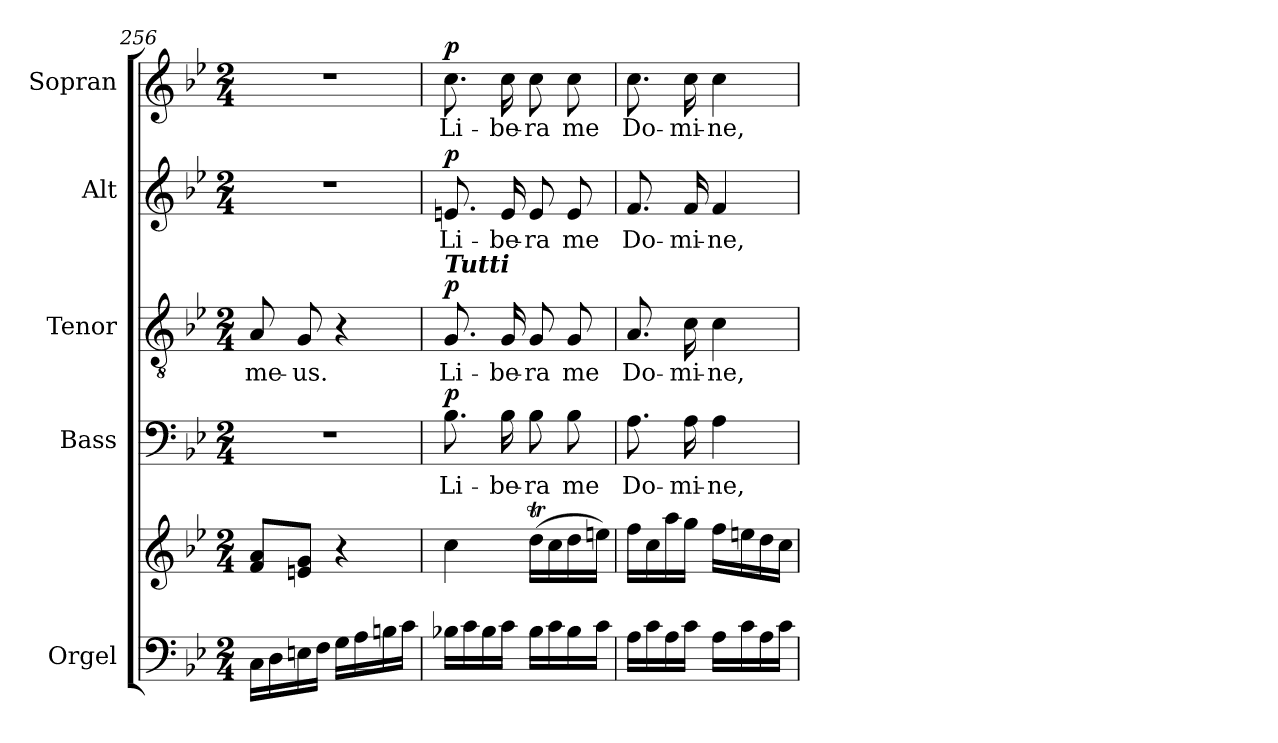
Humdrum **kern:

**kern	**kern	**kern	**text	**dynam	**kern	**text	**dynam	**kern	**text	**dynam	**kern	**text	**dynam
*part5	*part5	*part4	*part4	*part4	*part3	*part3	*part3	*part2	*part2	*part2	*part1	*part1	*part1
*staff6	*staff5	*staff4	*staff4	*staff4	*staff3	*staff3	*staff3	*staff2	*staff2	*staff2	*staff1	*staff1	*staff1
*I"Orgel	*	*I"Bass	*	*	*I"Tenor	*	*	*I"Alt	*	*	*I"Sopran	*	*
*I'Org.	*	*I'B.	*	*	*I'T.	*	*	*I'A.	*	*	*I'S.	*	*
*clefF4	*clefG2	*clefF4	*	*	*clefGv2	*	*	*clefG2	*	*	*clefG2	*	*
*k[b-e-]	*k[b-e-]	*k[b-e-]	*	*	*k[b-e-]	*	*	*k[b-e-]	*	*	*k[b-e-]	*	*
*B-:	*B-:	*B-:	*	*	*B-:	*	*	*B-:	*	*	*B-:	*	*
*M2/4	*M2/4	*M2/4	*	*	*M2/4	*	*	*M2/4	*	*	*M2/4	*	*
=256	=256	=256	=256	=256	=256	=256	=256	=256	=256	=256	=256	=256	=256
!	!	!	!	!	!	!LO:LY:b	!	!	!	!	!	!	!
16C\LL	8f/ 8a/L	2r	.	.	8A/	me-	.	2r	.	.	2r	.	.
16D\	.	.	.	.	.	.	.	.	.	.	.	.	.
!	!	!	!	!	!	!LO:LY:b	!	!	!	!	!	!	!
16En\	8en/ 8g/J	.	.	.	8G/	-us.	.	.	.	.	.	.	.
16F\JJ	.	.	.	.	.	.	.	.	.	.	.	.	.
16G\LL	4r	.	.	.	4r	.	.	.	.	.	.	.	.
16A\	.	.	.	.	.	.	.	.	.	.	.	.	.
16Bn\	.	.	.	.	.	.	.	.	.	.	.	.	.
16c\JJ	.	.	.	.	.	.	.	.	.	.	.	.	.
=257	=257	=257	=257	=257	=257	=257	=257	=257	=257	=257	=257	=257	=257
!	!	!	!	!	!LO:TX:a:Bi:t=Tutti	!	!	!	!	!	!	!	!
!	!	!	!LO:LY:b	!LO:DY:a	!	!LO:LY:b	!LO:DY:a	!	!LO:LY:b	!LO:DY:a	!	!LO:LY:b	!LO:DY:a
16B-X\LL	4cc\	8.B-\	Li-	p	8.G/	Li-	p	8.en/	Li-	p	8.cc\	Li-	p
16c\	.	.	.	.	.	.	.	.	.	.	.	.	.
16B-\	.	.	.	.	.	.	.	.	.	.	.	.	.
!	!	!	!LO:LY:b	!	!	!LO:LY:b	!	!	!LO:LY:b	!	!	!LO:LY:b	!
16c\JJ	.	16B-\	-be-	.	16G/	-be-	.	16e/	-be-	.	16cc\	-be-	.
!	!	!	!LO:LY:b	!	!	!LO:LY:b	!	!	!LO:LY:b	!	!	!LO:LY:b	!
16B-\LL	(>16ddt\LL	8B-\	-ra	.	8G/	-ra	.	8e/	-ra	.	8cc\	-ra	.
16c\	16cc\	.	.	.	.	.	.	.	.	.	.	.	.
!	!	!	!LO:LY:b	!	!	!LO:LY:b	!	!	!LO:LY:b	!	!	!LO:LY:b	!
16B-\	16dd\	8B-\	me	.	8G/	me	.	8e/	me	.	8cc\	me	.
16c\JJ	16een\JJ)	.	.	.	.	.	.	.	.	.	.	.	.
=258	=258	=258	=258	=258	=258	=258	=258	=258	=258	=258	=258	=258	=258
!	!	!	!LO:LY:b	!	!	!LO:LY:b	!	!	!LO:LY:b	!	!	!LO:LY:b	!
16A\LL	16ff\LL	8.A\	Do-	.	8.A/	Do-	.	8.f/	Do-	.	8.cc\	Do-	.
16c\	16cc\	.	.	.	.	.	.	.	.	.	.	.	.
16A\	16aa\	.	.	.	.	.	.	.	.	.	.	.	.
!	!	!	!LO:LY:b	!	!	!LO:LY:b	!	!	!LO:LY:b	!	!	!LO:LY:b	!
16c\JJ	16gg\JJ	16A\	-mi-	.	16c\	-mi-	.	16f/	-mi-	.	16cc\	-mi-	.
!	!	!	!LO:LY:b	!	!	!LO:LY:b	!	!	!LO:LY:b	!	!	!LO:LY:b	!
16A\LL	16ff\LL	4A\	-ne,	.	4c\	-ne,	.	4f/	-ne,	.	4cc\	-ne,	.
16c\	16een\	.	.	.	.	.	.	.	.	.	.	.	.
16A\	16dd\	.	.	.	.	.	.	.	.	.	.	.	.
16c\JJ	16cc\JJ	.	.	.	.	.	.	.	.	.	.	.	.
=	=	=	=	=	=	=	=	=	=	=	=	=	=
*-	*-	*-	*-	*-	*-	*-	*-	*-	*-	*-	*-	*-	*-
